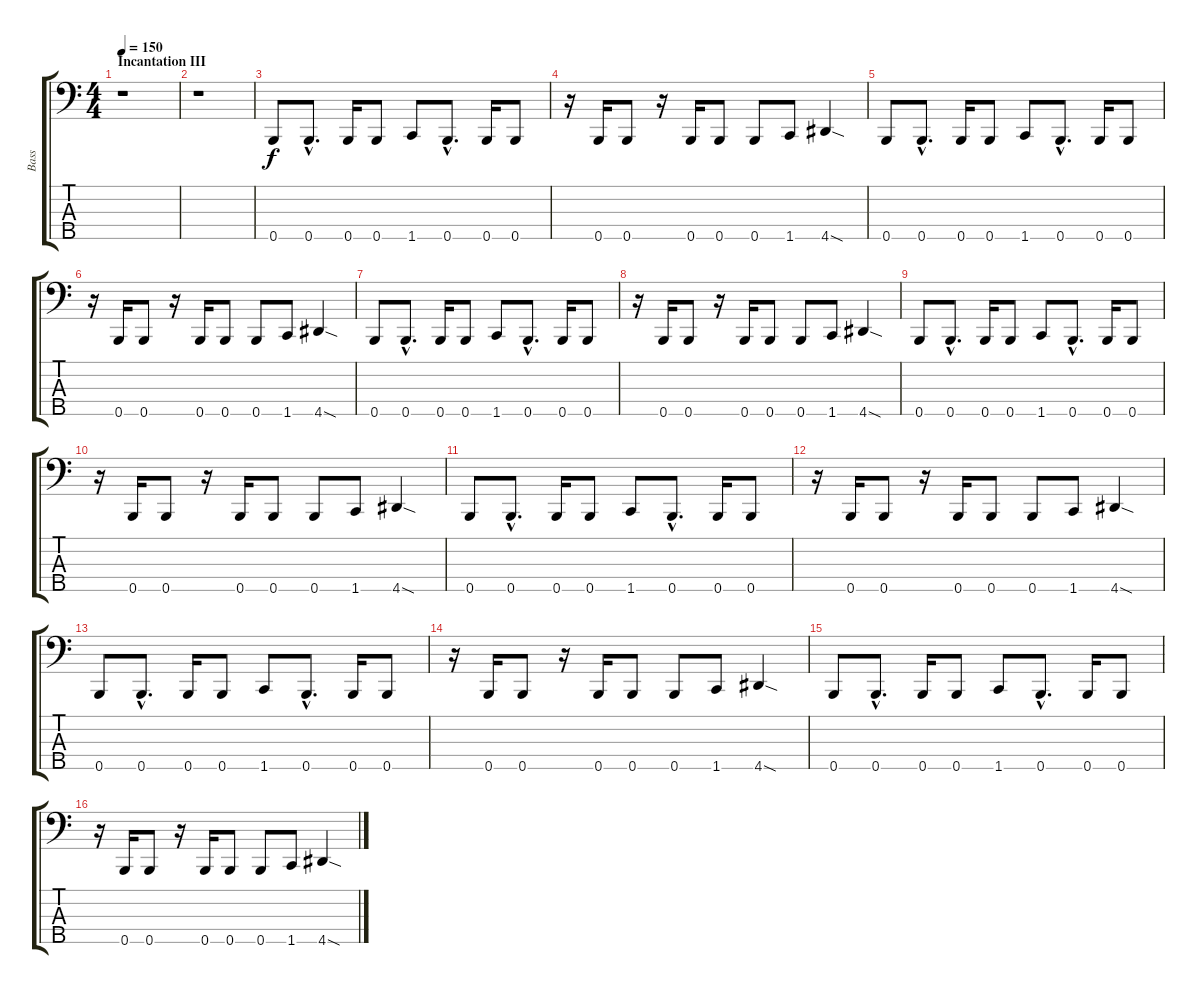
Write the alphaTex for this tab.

\track ("Bass" "Bass") {instrument electricbasspick}
\staff {score tabs}
\tuning (G2 D2 A1 E1 B0) {hide}
\ts (4 4)
\section ("" "Incantation III")
\tempo 150
\clef f4
\ks c
r.1{dy f} |
r.1 |
0.5.8 0.5{hac}.8{d} 0.5.16 0.5.8 1.5.8 0.5{hac}.8{d} 0.5.16 0.5.8 |
r.16 0.5.16 0.5.8 r.16 0.5.16 0.5.8 0.5.8 1.5.8 4.5{sod}.4 |
0.5.8 0.5{hac}.8{d} 0.5.16 0.5.8 1.5.8 0.5{hac}.8{d} 0.5.16 0.5.8 |
r.16 0.5.16 0.5.8 r.16 0.5.16 0.5.8 0.5.8 1.5.8 4.5{sod}.4 |
0.5.8 0.5{hac}.8{d} 0.5.16 0.5.8 1.5.8 0.5{hac}.8{d} 0.5.16 0.5.8 |
r.16 0.5.16 0.5.8 r.16 0.5.16 0.5.8 0.5.8 1.5.8 4.5{sod}.4 |
0.5.8 0.5{hac}.8{d} 0.5.16 0.5.8 1.5.8 0.5{hac}.8{d} 0.5.16 0.5.8 |
r.16 0.5.16 0.5.8 r.16 0.5.16 0.5.8 0.5.8 1.5.8 4.5{sod}.4 |
0.5.8 0.5{hac}.8{d} 0.5.16 0.5.8 1.5.8 0.5{hac}.8{d} 0.5.16 0.5.8 |
r.16 0.5.16 0.5.8 r.16 0.5.16 0.5.8 0.5.8 1.5.8 4.5{sod}.4 |
0.5.8 0.5{hac}.8{d} 0.5.16 0.5.8 1.5.8 0.5{hac}.8{d} 0.5.16 0.5.8 |
r.16 0.5.16 0.5.8 r.16 0.5.16 0.5.8 0.5.8 1.5.8 4.5{sod}.4 |
\section ("" "")
0.5.8 0.5{hac}.8{d} 0.5.16 0.5.8 1.5.8 0.5{hac}.8{d} 0.5.16 0.5.8 |
r.16 0.5.16 0.5.8 r.16 0.5.16 0.5.8 0.5.8 1.5.8 4.5{sod}.4
